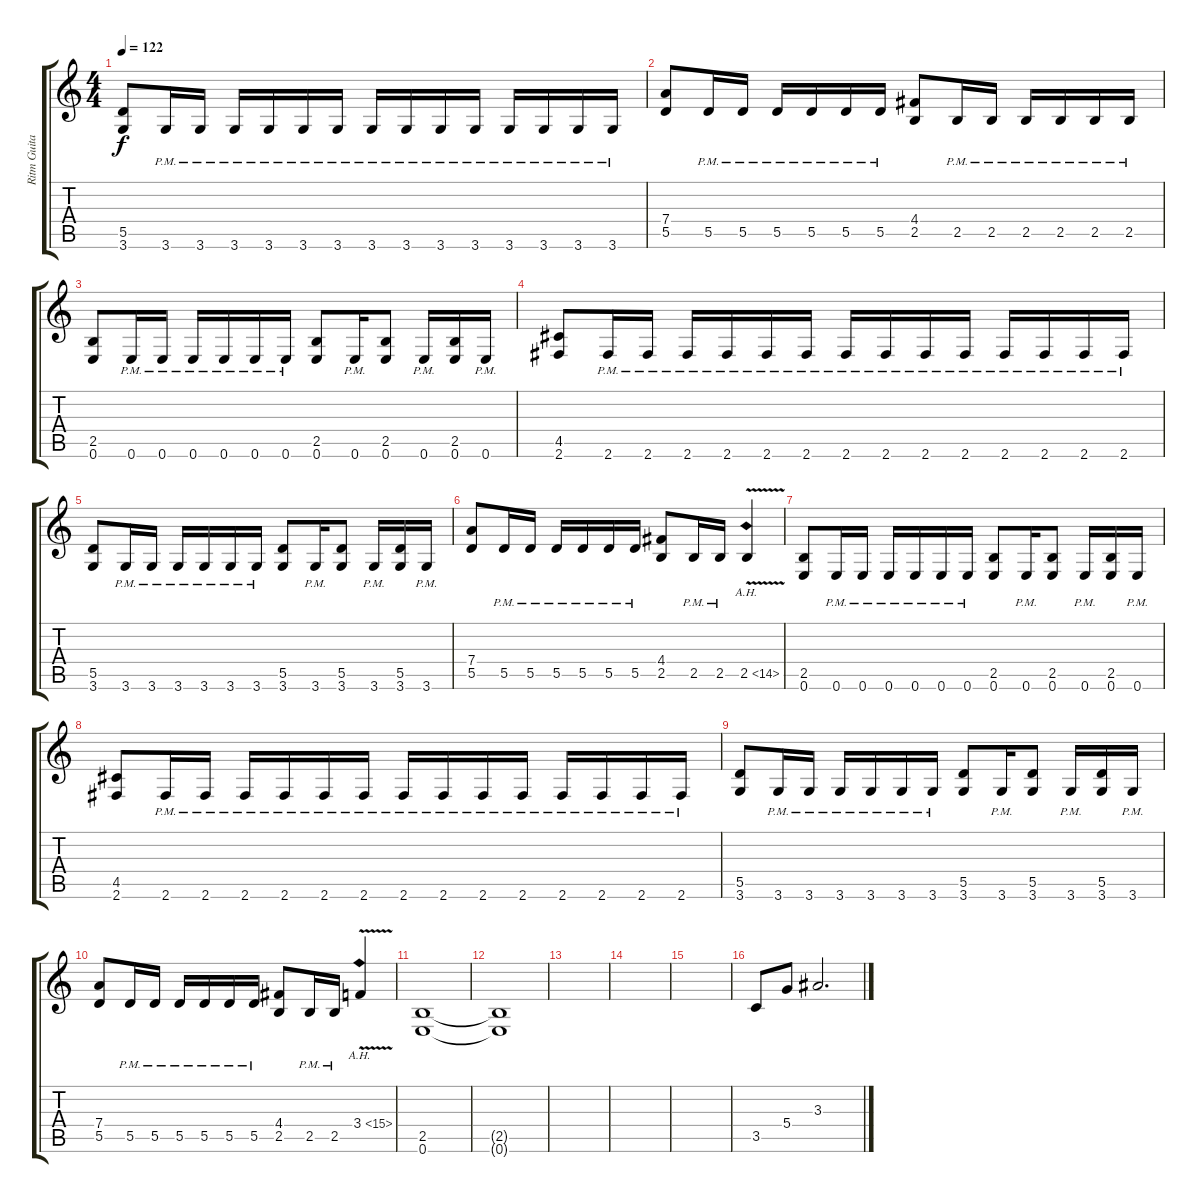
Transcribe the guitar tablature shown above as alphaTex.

\track ("Ritm Guitar" "Ritm Guita") {instrument distortionguitar}
\staff {score tabs}
\tuning (E4 B3 G3 D3 A2 E2) {hide}
\ts (4 4)
\tempo 122
\clef g2
\ks c
(5.5 3.6).8{dy f} 3.6{pm}.16 3.6{pm}.16 3.6{pm}.16 3.6{pm}.16 3.6{pm}.16 3.6{pm}.16 3.6{pm}.16 3.6{pm}.16 3.6{pm}.16 3.6{pm}.16 3.6{pm}.16 3.6{pm}.16 3.6{pm}.16 3.6{pm}.16 |
(7.4 5.5).8 5.5{pm}.16 5.5{pm}.16 5.5{pm}.16 5.5{pm}.16 5.5{pm}.16 5.5{pm}.16 (4.4 2.5).8 2.5{pm}.16 2.5{pm}.16 2.5{pm}.16 2.5{pm}.16 2.5{pm}.16 2.5{pm}.16 |
(2.5 0.6).8 0.6{pm}.16 0.6{pm}.16 0.6{pm}.16 0.6{pm}.16 0.6{pm}.16 0.6{pm}.16 (2.5 0.6).8 0.6{pm}.16 (2.5 0.6).8 0.6{pm}.16 (2.5 0.6).16 0.6{pm}.16 |
(4.5 2.6).8 2.6{pm}.16 2.6{pm}.16 2.6{pm}.16 2.6{pm}.16 2.6{pm}.16 2.6{pm}.16 2.6{pm}.16 2.6{pm}.16 2.6{pm}.16 2.6{pm}.16 2.6{pm}.16 2.6{pm}.16 2.6{pm}.16 2.6{pm}.16 |
(5.5 3.6).8 3.6{pm}.16 3.6{pm}.16 3.6{pm}.16 3.6{pm}.16 3.6{pm}.16 3.6{pm}.16 (5.5 3.6).8 3.6{pm}.16 (5.5 3.6).8 3.6{pm}.16 (5.5 3.6).16 3.6{pm}.16 |
(7.4 5.5).8 5.5{pm}.16 5.5{pm}.16 5.5{pm}.16 5.5{pm}.16 5.5{pm}.16 5.5{pm}.16 (4.4 2.5).8 2.5{pm}.16 2.5{pm}.16 2.5{ah 12 v}.4 |
(2.5 0.6).8 0.6{pm}.16 0.6{pm}.16 0.6{pm}.16 0.6{pm}.16 0.6{pm}.16 0.6{pm}.16 (2.5 0.6).8 0.6{pm}.16 (2.5 0.6).8 0.6{pm}.16 (2.5 0.6).16 0.6{pm}.16 |
(4.5 2.6).8 2.6{pm}.16 2.6{pm}.16 2.6{pm}.16 2.6{pm}.16 2.6{pm}.16 2.6{pm}.16 2.6{pm}.16 2.6{pm}.16 2.6{pm}.16 2.6{pm}.16 2.6{pm}.16 2.6{pm}.16 2.6{pm}.16 2.6{pm}.16 |
(5.5 3.6).8 3.6{pm}.16 3.6{pm}.16 3.6{pm}.16 3.6{pm}.16 3.6{pm}.16 3.6{pm}.16 (5.5 3.6).8 3.6{pm}.16 (5.5 3.6).8 3.6{pm}.16 (5.5 3.6).16 3.6{pm}.16 |
(7.4 5.5).8 5.5{pm}.16 5.5{pm}.16 5.5{pm}.16 5.5{pm}.16 5.5{pm}.16 5.5{pm}.16 (4.4 2.5).8 2.5{pm}.16 2.5{pm}.16 3.4{ah 12 v}.4 |
(2.5 0.6).1 |
(2.5{t} 0.6{t}).1 |
|
|
|
3.5.8{instrument electricguitarclean} 5.4.8 3.3.2{d}
